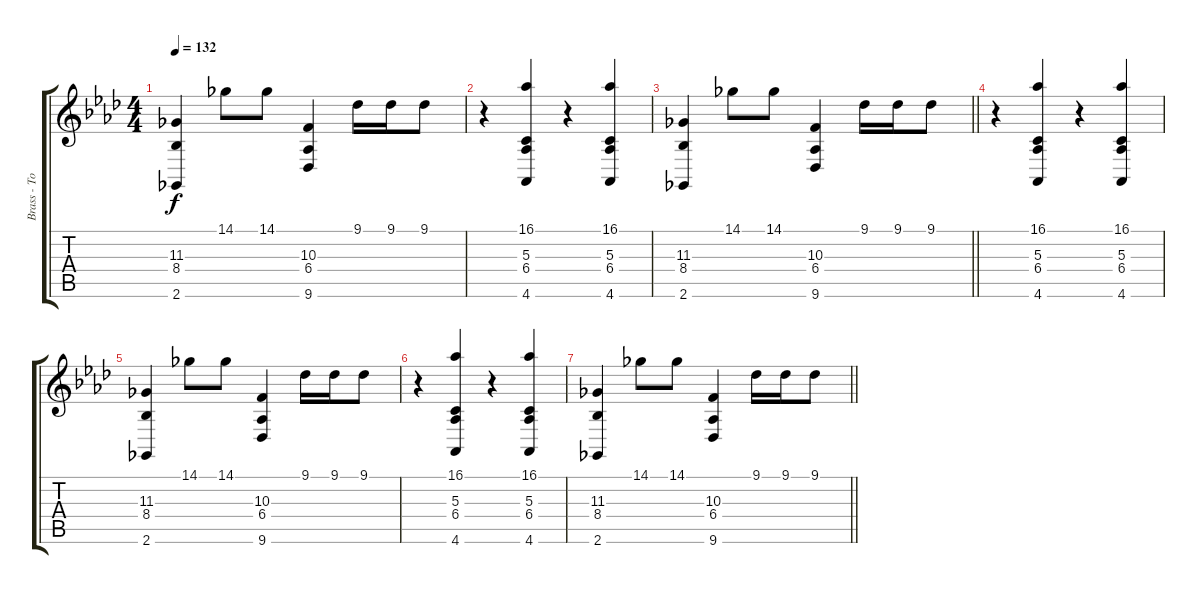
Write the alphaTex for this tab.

\track ("Brass - Tower of Power" "Brass - To") {instrument trumpet}
\staff {score tabs}
\tuning (E4 B3 G3 D3 A2 E2) {hide}
\ts (4 4)
\tempo 132
\clef g2
\ks ab
(11.3 8.4 2.6).4{dy f} 14.1.8 14.1.8 (10.3 6.4 9.6).4 9.1.16 9.1.16 9.1.8 |
r.4 (16.1 5.3 6.4 4.6).4 r.4 (16.1 5.3 6.4 4.6).4 |
\barLineRight lightlight
(11.3 8.4 2.6).4 14.1.8 14.1.8 (10.3 6.4 9.6).4 9.1.16 9.1.16 9.1.8 |
r.4{volume 0} (16.1 5.3 6.4 4.6).4 r.4 (16.1 5.3 6.4 4.6).4 |
(11.3 8.4 2.6).4 14.1.8 14.1.8 (10.3 6.4 9.6).4 9.1.16 9.1.16 9.1.8 |
r.4 (16.1 5.3 6.4 4.6).4 r.4 (16.1 5.3 6.4 4.6).4 |
\barLineRight lightlight
(11.3 8.4 2.6).4 14.1.8 14.1.8 (10.3 6.4 9.6).4 9.1.16 9.1.16 9.1.8
